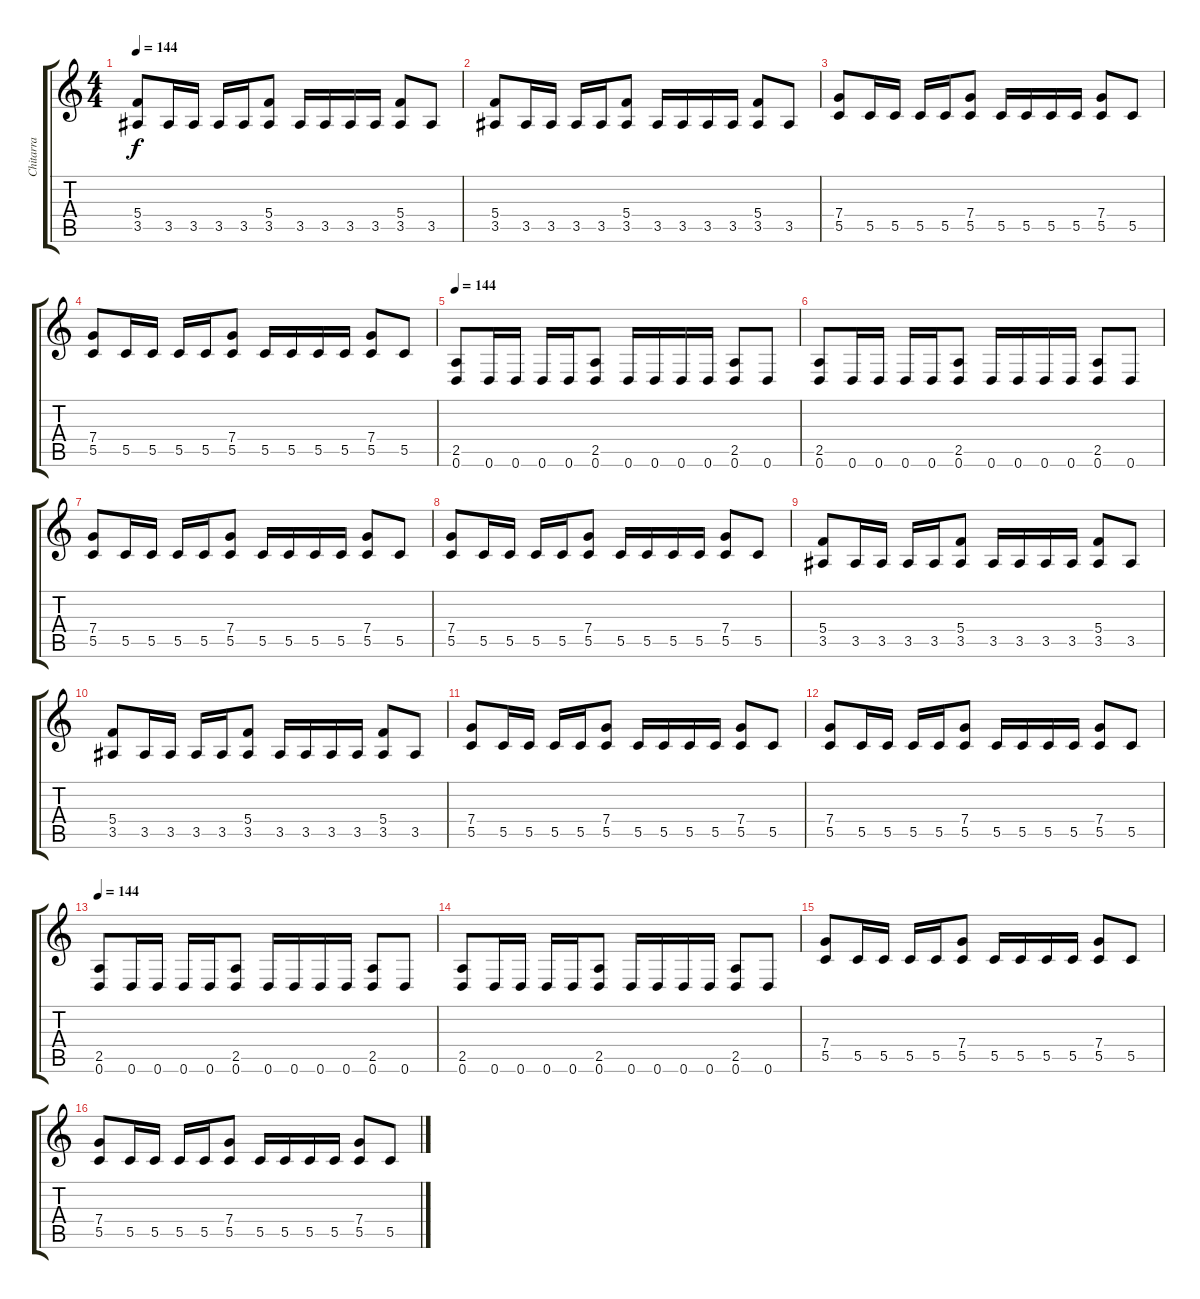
\track ("Chitarra" "Chitarra") {instrument overdrivenguitar}
\staff {score tabs}
\tuning (D4 A3 F3 C3 G2 D2) {hide}
\ts (4 4)
\tempo 144
\clef g2
\ks c
(5.4 3.5).8{dy f} 3.5.16 3.5.16 3.5.16 3.5.16 (5.4 3.5).8 3.5.16 3.5.16 3.5.16 3.5.16 (5.4 3.5).8 3.5.8 |
(5.4 3.5).8 3.5.16 3.5.16 3.5.16 3.5.16 (5.4 3.5).8 3.5.16 3.5.16 3.5.16 3.5.16 (5.4 3.5).8 3.5.8 |
(7.4 5.5).8 5.5.16 5.5.16 5.5.16 5.5.16 (7.4 5.5).8 5.5.16 5.5.16 5.5.16 5.5.16 (7.4 5.5).8 5.5.8 |
(7.4 5.5).8 5.5.16 5.5.16 5.5.16 5.5.16 (7.4 5.5).8 5.5.16 5.5.16 5.5.16 5.5.16 (7.4 5.5).8 5.5.8 |
\tempo 144
(2.5 0.6).8 0.6.16 0.6.16 0.6.16 0.6.16 (2.5 0.6).8 0.6.16 0.6.16 0.6.16 0.6.16 (2.5 0.6).8 0.6.8 |
(2.5 0.6).8 0.6.16 0.6.16 0.6.16 0.6.16 (2.5 0.6).8 0.6.16 0.6.16 0.6.16 0.6.16 (2.5 0.6).8 0.6.8 |
(7.4 5.5).8 5.5.16 5.5.16 5.5.16 5.5.16 (7.4 5.5).8 5.5.16 5.5.16 5.5.16 5.5.16 (7.4 5.5).8 5.5.8 |
(7.4 5.5).8 5.5.16 5.5.16 5.5.16 5.5.16 (7.4 5.5).8 5.5.16 5.5.16 5.5.16 5.5.16 (7.4 5.5).8 5.5.8 |
(5.4 3.5).8 3.5.16 3.5.16 3.5.16 3.5.16 (5.4 3.5).8 3.5.16 3.5.16 3.5.16 3.5.16 (5.4 3.5).8 3.5.8 |
(5.4 3.5).8 3.5.16 3.5.16 3.5.16 3.5.16 (5.4 3.5).8 3.5.16 3.5.16 3.5.16 3.5.16 (5.4 3.5).8 3.5.8 |
(7.4 5.5).8 5.5.16 5.5.16 5.5.16 5.5.16 (7.4 5.5).8 5.5.16 5.5.16 5.5.16 5.5.16 (7.4 5.5).8 5.5.8 |
(7.4 5.5).8 5.5.16 5.5.16 5.5.16 5.5.16 (7.4 5.5).8 5.5.16 5.5.16 5.5.16 5.5.16 (7.4 5.5).8 5.5.8 |
\tempo 144
(2.5 0.6).8 0.6.16 0.6.16 0.6.16 0.6.16 (2.5 0.6).8 0.6.16 0.6.16 0.6.16 0.6.16 (2.5 0.6).8 0.6.8 |
(2.5 0.6).8 0.6.16 0.6.16 0.6.16 0.6.16 (2.5 0.6).8 0.6.16 0.6.16 0.6.16 0.6.16 (2.5 0.6).8 0.6.8 |
(7.4 5.5).8 5.5.16 5.5.16 5.5.16 5.5.16 (7.4 5.5).8 5.5.16 5.5.16 5.5.16 5.5.16 (7.4 5.5).8 5.5.8 |
(7.4 5.5).8 5.5.16 5.5.16 5.5.16 5.5.16 (7.4 5.5).8 5.5.16 5.5.16 5.5.16 5.5.16 (7.4 5.5).8 5.5.8
